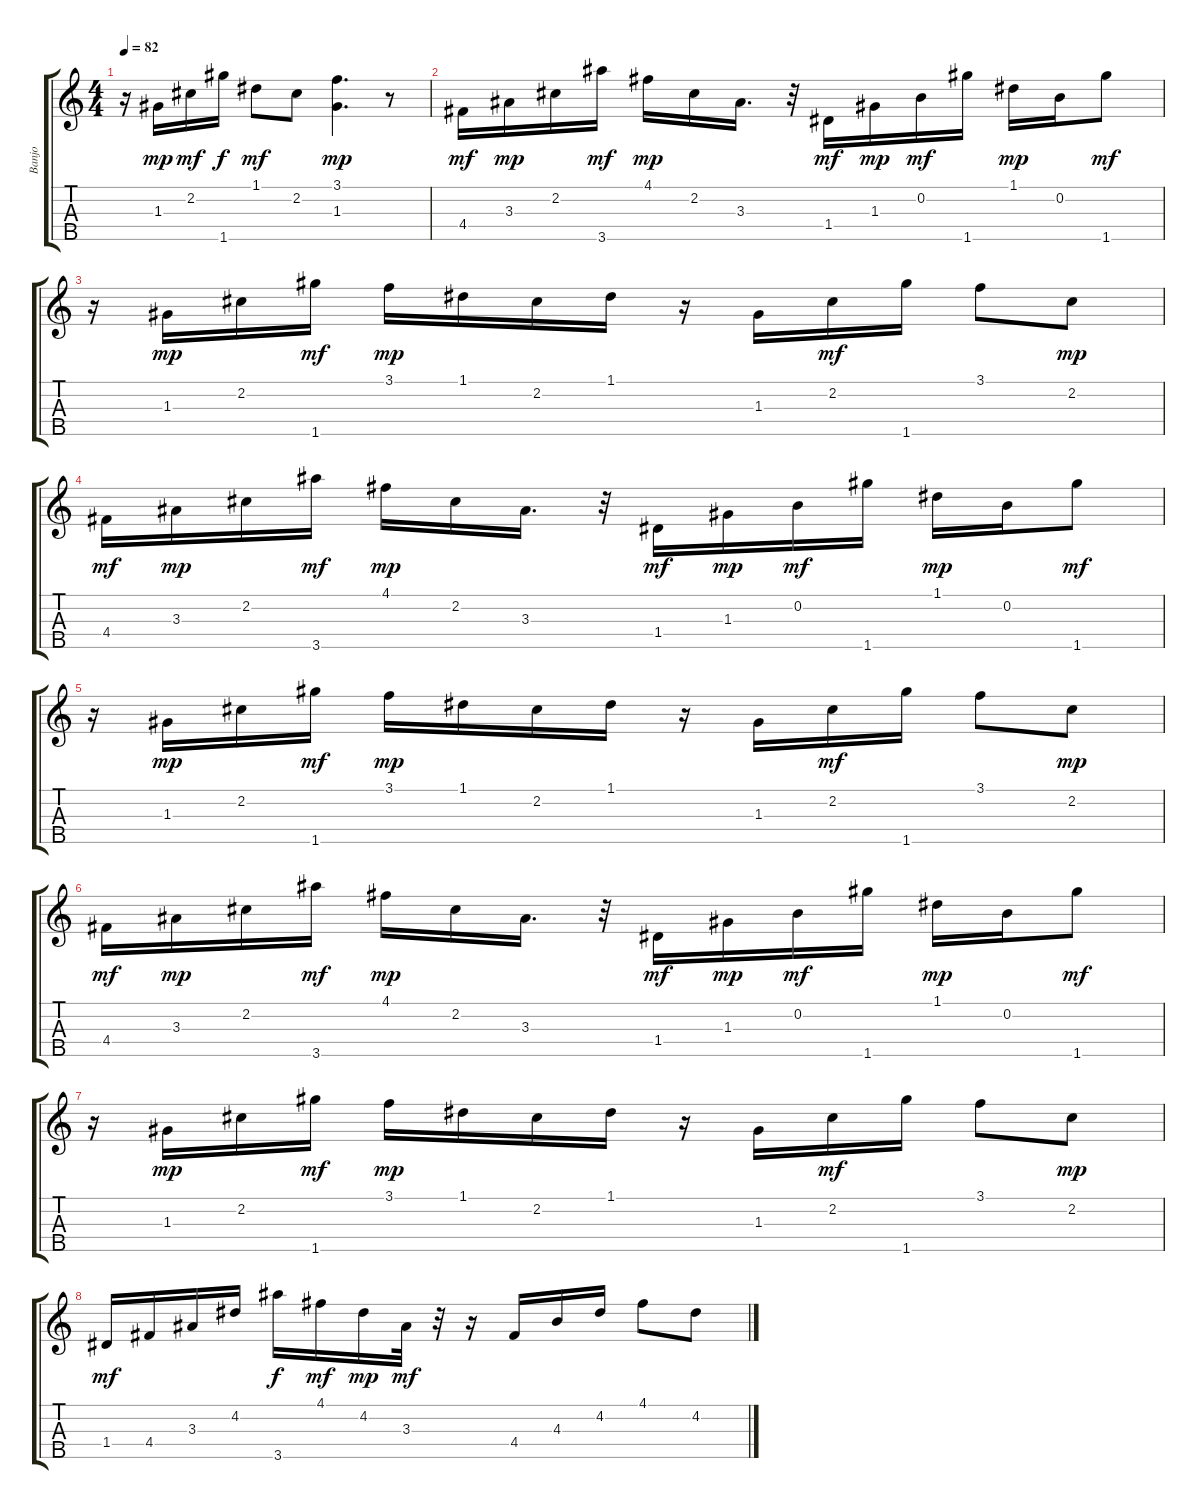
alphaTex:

\track ("Banjo     " "Banjo     ") {instrument banjo}
\staff {score tabs}
\tuning (D4 B3 G3 D3 G4) {hide}
\displaytranspose 12
\ts (4 4)
\tempo 82
\clef g2
\ks c
r.16{dy mf} 1.3.16{dy mp} 2.2.16{dy mf} 1.5.16{dy f} 1.1.8{dy mf} 2.2.8 (3.1 1.3).4{d dy mp} r.8 |
4.4.16{dy mf} 3.3.16{dy mp} 2.2.16 3.5.16{dy mf} 4.1.16{dy mp} 2.2.16 3.3.16{d} r.32 1.4.16{dy mf} 1.3.16{dy mp} 0.2.16{dy mf} 1.5.16 1.1.16{dy mp} 0.2.16 1.5.8{dy mf} |
r.16 1.3.16{dy mp} 2.2.16 1.5.16{dy mf} 3.1.16{dy mp} 1.1.16 2.2.16 1.1.16 r.16 1.3.16 2.2.16{dy mf} 1.5.16 3.1.8 2.2.8{dy mp} |
4.4.16{dy mf} 3.3.16{dy mp} 2.2.16 3.5.16{dy mf} 4.1.16{dy mp} 2.2.16 3.3.16{d} r.32 1.4.16{dy mf} 1.3.16{dy mp} 0.2.16{dy mf} 1.5.16 1.1.16{dy mp} 0.2.16 1.5.8{dy mf} |
r.16 1.3.16{dy mp} 2.2.16 1.5.16{dy mf} 3.1.16{dy mp} 1.1.16 2.2.16 1.1.16 r.16 1.3.16 2.2.16{dy mf} 1.5.16 3.1.8 2.2.8{dy mp} |
4.4.16{dy mf} 3.3.16{dy mp} 2.2.16 3.5.16{dy mf} 4.1.16{dy mp} 2.2.16 3.3.16{d} r.32 1.4.16{dy mf} 1.3.16{dy mp} 0.2.16{dy mf} 1.5.16 1.1.16{dy mp} 0.2.16 1.5.8{dy mf} |
r.16 1.3.16{dy mp} 2.2.16 1.5.16{dy mf} 3.1.16{dy mp} 1.1.16 2.2.16 1.1.16 r.16 1.3.16 2.2.16{dy mf} 1.5.16 3.1.8 2.2.8{dy mp} |
1.4.16{dy mf} 4.4.16 3.3.16 4.2.16 3.5.16{dy f} 4.1.16{dy mf} 4.2.16{dy mp} 3.3.32{dy mf} r.32 r.16 4.4.16 4.3.16 4.2.16 4.1.8 4.2.8
